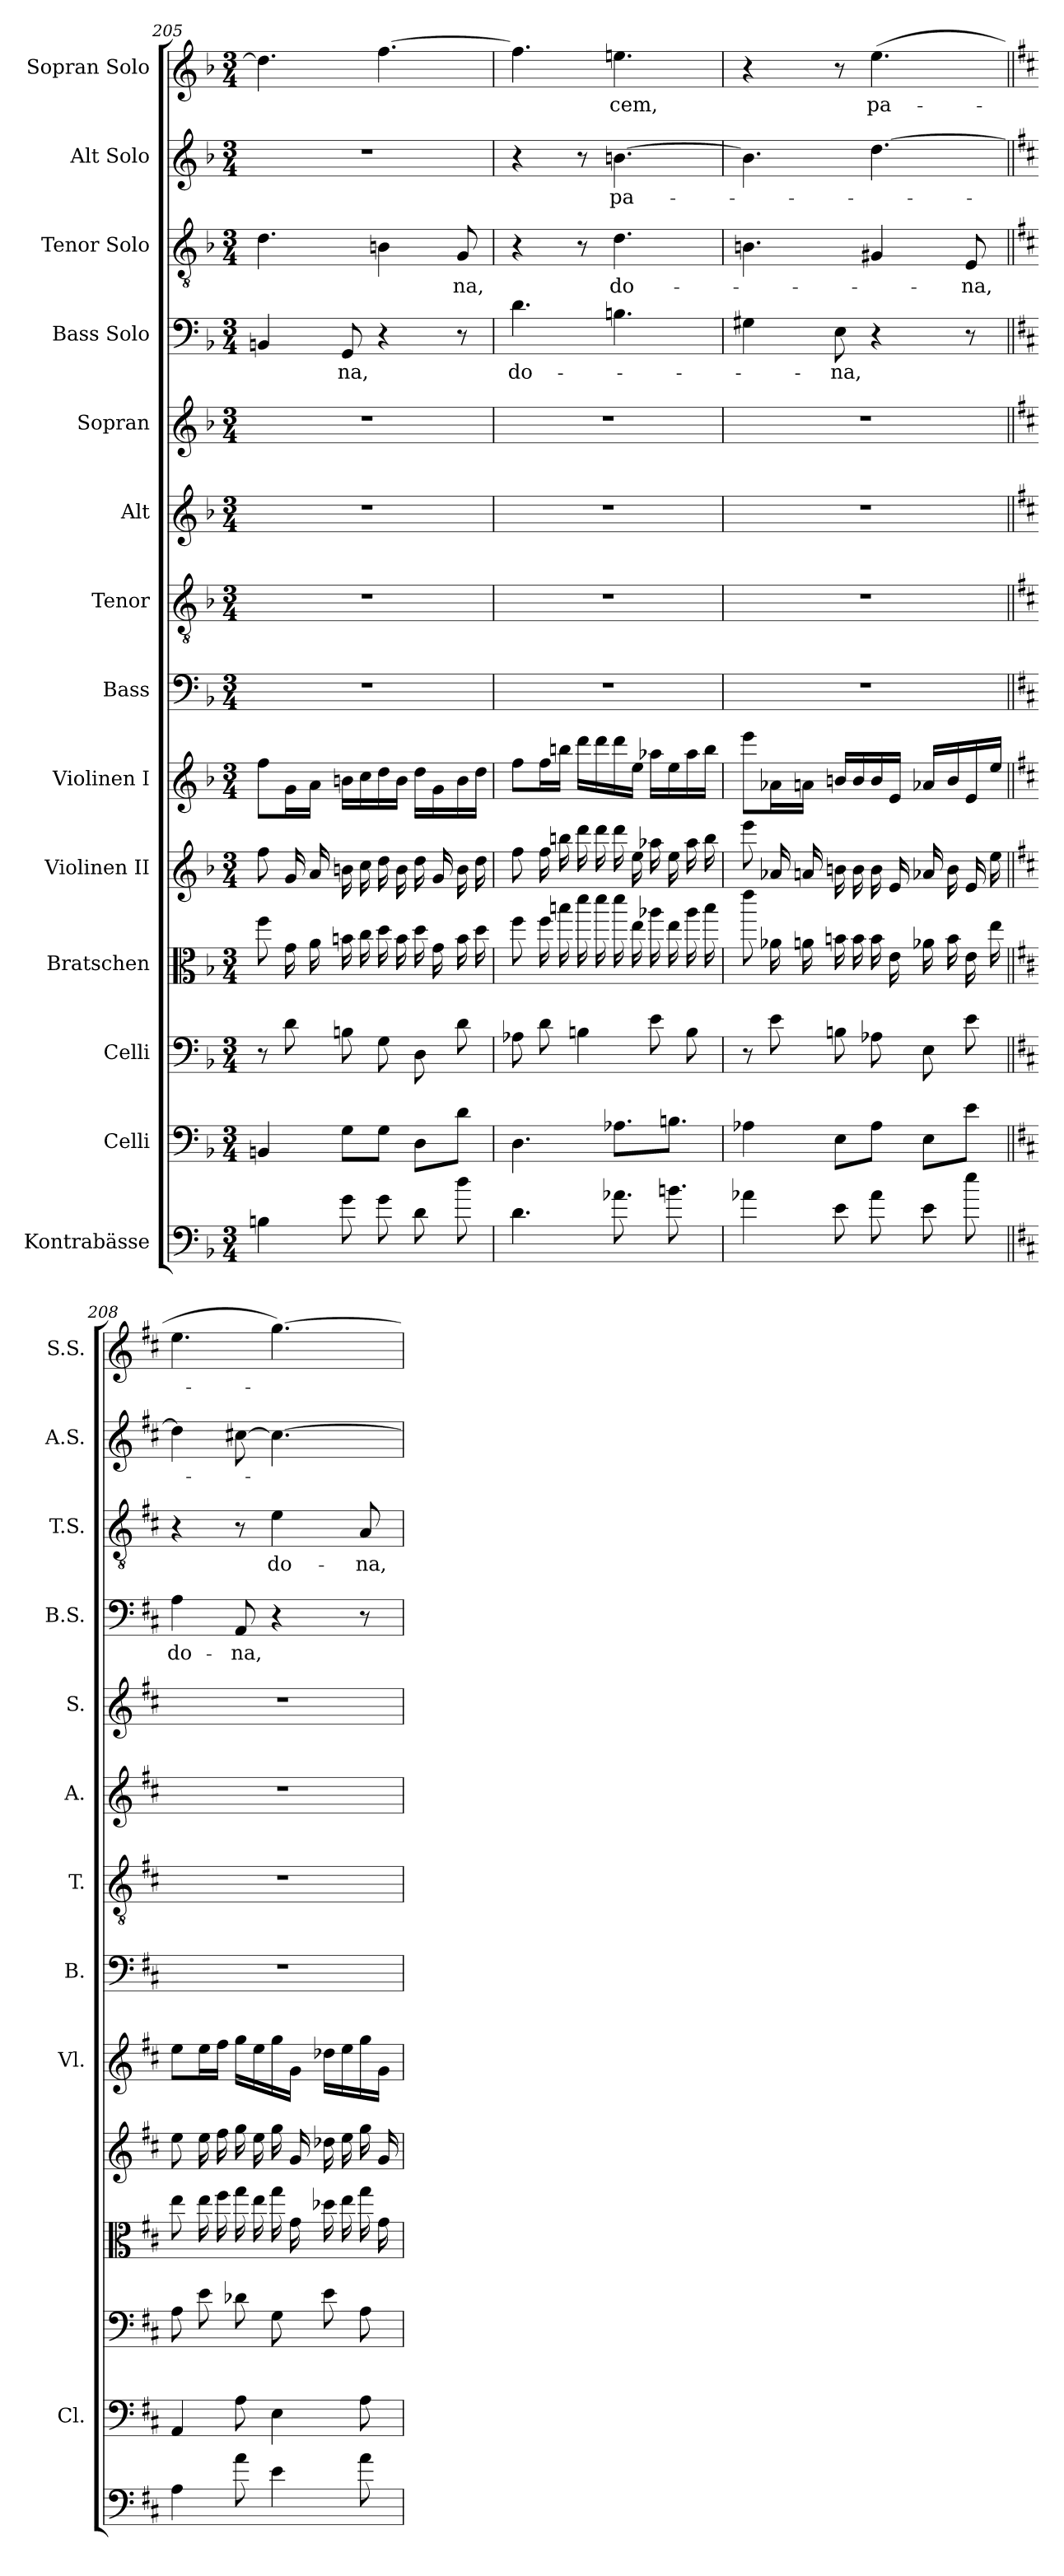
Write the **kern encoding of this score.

**kern	**kern	**kern	**kern	**kern	**kern	**kern	**kern	**kern	**kern	**kern	**text	**kern	**text	**kern	**text	**kern	**text
*part14	*part13	*part12	*part11	*part10	*part9	*part8	*part7	*part6	*part5	*part4	*part4	*part3	*part3	*part2	*part2	*part1	*part1
*staff14	*staff13	*staff12	*staff11	*staff10	*staff9	*staff8	*staff7	*staff6	*staff5	*staff4	*staff4	*staff3	*staff3	*staff2	*staff2	*staff1	*staff1
*I"Kontrabässe	*I"Celli	*I"Celli	*I"Bratschen	*I"Violinen II	*I"Violinen I	*I"Bass	*I"Tenor	*I"Alt	*I"Sopran	*I"Bass Solo	*	*I"Tenor Solo	*	*I"Alt Solo	*	*I"Sopran Solo	*
*	*I'Cl.	*	*	*	*I'Vl.	*I'B.	*I'T.	*I'A.	*I'S.	*I'B.S.	*	*I'T.S.	*	*I'A.S.	*	*I'S.S.	*
*clefF4	*clefF4	*clefF4	*clefC3	*clefG2	*clefG2	*clefF4	*clefGv2	*clefG2	*clefG2	*clefF4	*	*clefGv2	*	*clefG2	*	*clefG2	*
*ITrd7c12	*	*	*	*	*	*	*	*	*	*	*	*	*	*	*	*	*
*k[b-]	*k[b-]	*k[b-]	*k[b-]	*k[b-]	*k[b-]	*k[b-]	*k[b-]	*k[b-]	*k[b-]	*k[b-]	*	*k[b-]	*	*k[b-]	*	*k[b-]	*
*	*F:	*F:	*F:	*F:	*F:	*F:	*F:	*F:	*F:	*F:	*	*F:	*	*F:	*	*F:	*
*M3/4	*M3/4	*M3/4	*M3/4	*M3/4	*M3/4	*M3/4	*M3/4	*M3/4	*M3/4	*M3/4	*	*M3/4	*	*M3/4	*	*M3/4	*
=205	=205	=205	=205	=205	=205	=205	=205	=205	=205	=205	=205	=205	=205	=205	=205	=205	=205
4BBn\	4BBn/	8r	8ff\	8ff\	8ff\L	2.r	2.r	2.r	2.r	4BBn/	.	4.d\	.	2.r	.	4.dd\]	.
.	.	8d\	16g\	16g/	16g\L	.	.	.	.	.	.	.	.	.	.	.	.
.	.	.	16a\	16a/	16a\JJ	.	.	.	.	.	.	.	.	.	.	.	.
!	!	!	!	!	!	!	!	!	!	!	!LO:LY:b	!	!	!	!	!	!
8G\	8G\L	8Bn\	16bn\	16bn\	16bn\LL	.	.	.	.	8GG/	na,	.	.	.	.	.	.
.	.	.	16cc\	16cc\	16cc\	.	.	.	.	.	.	.	.	.	.	.	.
8G\	8G\J	8G\	16dd\	16dd\	16dd\	.	.	.	.	4r	.	4Bn\	.	.	.	[4.ff\	.
.	.	.	16b\	16b\	16b\JJ	.	.	.	.	.	.	.	.	.	.	.	.
8D\	8D\L	8D\	16dd\	16dd\	16dd\LL	.	.	.	.	.	.	.	.	.	.	.	.
.	.	.	16g\	16g/	16g\	.	.	.	.	.	.	.	.	.	.	.	.
!	!	!	!	!	!	!	!	!	!	!	!	!	!LO:LY:b	!	!	!	!
8d\	8d\J	8d\	16b\	16b\	16b\	.	.	.	.	8r	.	8G/	na,	.	.	.	.
.	.	.	16dd\	16dd\	16dd\JJ	.	.	.	.	.	.	.	.	.	.	.	.
!!LO:LB:g=z
=206	=206	=206	=206	=206	=206	=206	=206	=206	=206	=206	=206	=206	=206	=206	=206	=206	=206
!	!	!	!	!	!	!	!	!	!	!	!LO:LY:b	!	!	!	!	!	!
4.D\	4.D\	8A-X\	8ff\	8ff\	8ff\L	2.r	2.r	2.r	2.r	4.d\	-do-	4r	.	4r	.	4.ff\]	.
.	.	8d\	16ff\	16ff\	16ff\L	.	.	.	.	.	.	.	.	.	.	.	.
.	.	.	16bbn\	16bbn\	16bbn\JJ	.	.	.	.	.	.	.	.	.	.	.	.
.	.	4Bn\	16ddd\	16ddd\	16ddd\LL	.	.	.	.	.	.	8r	.	8r	.	.	.
.	.	.	16ddd\	16ddd\	16ddd\	.	.	.	.	.	.	.	.	.	.	.	.
!	!	!	!	!	!	!	!	!	!	!	!	!	!LO:LY:b	!	!LO:LY:b	!	!LO:LY:b
8.A-X\	8.A-X\L	.	16ddd\	16ddd\	16ddd\	.	.	.	.	4.Bn\	.	4.d\	-do-	[4.bn\	-pa-	4.een\	cem,
.	.	.	16ee\	16ee\	16ee\JJ	.	.	.	.	.	.	.	.	.	.	.	.
.	.	8e\	16aa-X\	16aa-X\	16aa-X\LL	.	.	.	.	.	.	.	.	.	.	.	.
8.Bn\	8.Bn\J	.	16ee\	16ee\	16ee\	.	.	.	.	.	.	.	.	.	.	.	.
.	.	8B\	16aa-\	16aa-\	16aa-\	.	.	.	.	.	.	.	.	.	.	.	.
.	.	.	16bb\	16bb\	16bb\JJ	.	.	.	.	.	.	.	.	.	.	.	.
=207	=207	=207	=207	=207	=207	=207	=207	=207	=207	=207	=207	=207	=207	=207	=207	=207	=207
4A-X\	4A-X\	8r	8eee\	8eee\	8eee\L	2.r	2.r	2.r	2.r	4G#X\	.	4.Bn\	.	4.b\]	.	4r	.
.	.	8e\	16a-X\	16a-X/	16a-X\L	.	.	.	.	.	.	.	.	.	.	.	.
.	.	.	16an\	16an/	16an\JJ	.	.	.	.	.	.	.	.	.	.	.	.
!	!	!	!	!	!	!	!	!	!	!	!LO:LY:b	!	!	!	!	!	!
8E\	8E\L	8Bn\	16bn\	16bn\	16bn/LL	.	.	.	.	8E\	-na,	.	.	.	.	8r	.
.	.	.	16b\	16b\	16b/	.	.	.	.	.	.	.	.	.	.	.	.
!	!	!	!	!	!	!	!	!	!	!	!	!	!	!	!	!	!LO:LY:b
8A-\	8A-\J	8A-X\	16b\	16b\	16b/	.	.	.	.	4r	.	4G#X/	.	[4.dd\	.	(>4.ee\	-pa-
.	.	.	16e\	16e/	16e/JJ	.	.	.	.	.	.	.	.	.	.	.	.
8E\	8E\L	8E\	16a-X\	16a-X/	16a-X/LL	.	.	.	.	.	.	.	.	.	.	.	.
.	.	.	16b\	16b\	16b/	.	.	.	.	.	.	.	.	.	.	.	.
!	!	!	!	!	!	!	!	!	!	!	!	!	!LO:LY:b	!	!	!	!
8e\	8e\J	8e\	16e\	16e/	16e/	.	.	.	.	8r	.	8E/	na,	.	.	.	.
.	.	.	16ee\	16ee\	16ee/JJ	.	.	.	.	.	.	.	.	.	.	.	.
=208||	=208||	=208||	=208||	=208||	=208||	=208||	=208||	=208||	=208||	=208||	=208||	=208||	=208||	=208||	=208||	=208||	=208||
*k[f#c#]	*k[f#c#]	*k[f#c#]	*k[f#c#]	*k[f#c#]	*k[f#c#]	*k[f#c#]	*k[f#c#]	*k[f#c#]	*k[f#c#]	*k[f#c#]	*	*k[f#c#]	*	*k[f#c#]	*	*k[f#c#]	*
*	*D:	*D:	*D:	*D:	*D:	*D:	*D:	*D:	*D:	*D:	*	*D:	*	*D:	*	*D:	*
!	!	!	!	!	!	!	!	!	!	!	!LO:LY:b	!	!	!	!	!	!
4AA\	4AA/	8A\	8ee\	8ee\	8ee\L	2.r	2.r	2.r	2.r	4A\	-do-	4r	.	4dd\]	.	4.ee\	.
.	.	8e\	16ee\	16ee\	16ee\L	.	.	.	.	.	.	.	.	.	.	.	.
.	.	.	16ff#\	16ff#\	16ff#\JJ	.	.	.	.	.	.	.	.	.	.	.	.
!	!	!	!	!	!	!	!	!	!	!	!LO:LY:b	!	!	!	!	!	!
8A\	8A\	8d-X\	16gg\	16gg\	16gg\LL	.	.	.	.	8AA/	na,	8r	.	[8cc#X\	.	.	.
.	.	.	16ee\	16ee\	16ee\	.	.	.	.	.	.	.	.	.	.	.	.
!	!	!	!	!	!	!	!	!	!	!	!	!	!LO:LY:b	!	!	!	!
4E\	4E\	8G\	16gg\	16gg\	16gg\	.	.	.	.	4r	.	4e\	-do-	4.cc#\_	.	[4.gg\)	.
.	.	.	16g\	16g/	16g\JJ	.	.	.	.	.	.	.	.	.	.	.	.
.	.	8e\	16dd-X\	16dd-X\	16dd-X\LL	.	.	.	.	.	.	.	.	.	.	.	.
.	.	.	16ee\	16ee\	16ee\	.	.	.	.	.	.	.	.	.	.	.	.
!	!	!	!	!	!	!	!	!	!	!	!	!	!LO:LY:b	!	!	!	!
8A\	8A\	8A\	16gg\	16gg\	16gg\	.	.	.	.	8r	.	8A/	na,	.	.	.	.
.	.	.	16g\	16g/	16g\JJ	.	.	.	.	.	.	.	.	.	.	.	.
=	=	=	=	=	=	=	=	=	=	=	=	=	=	=	=	=	=
*-	*-	*-	*-	*-	*-	*-	*-	*-	*-	*-	*-	*-	*-	*-	*-	*-	*-
